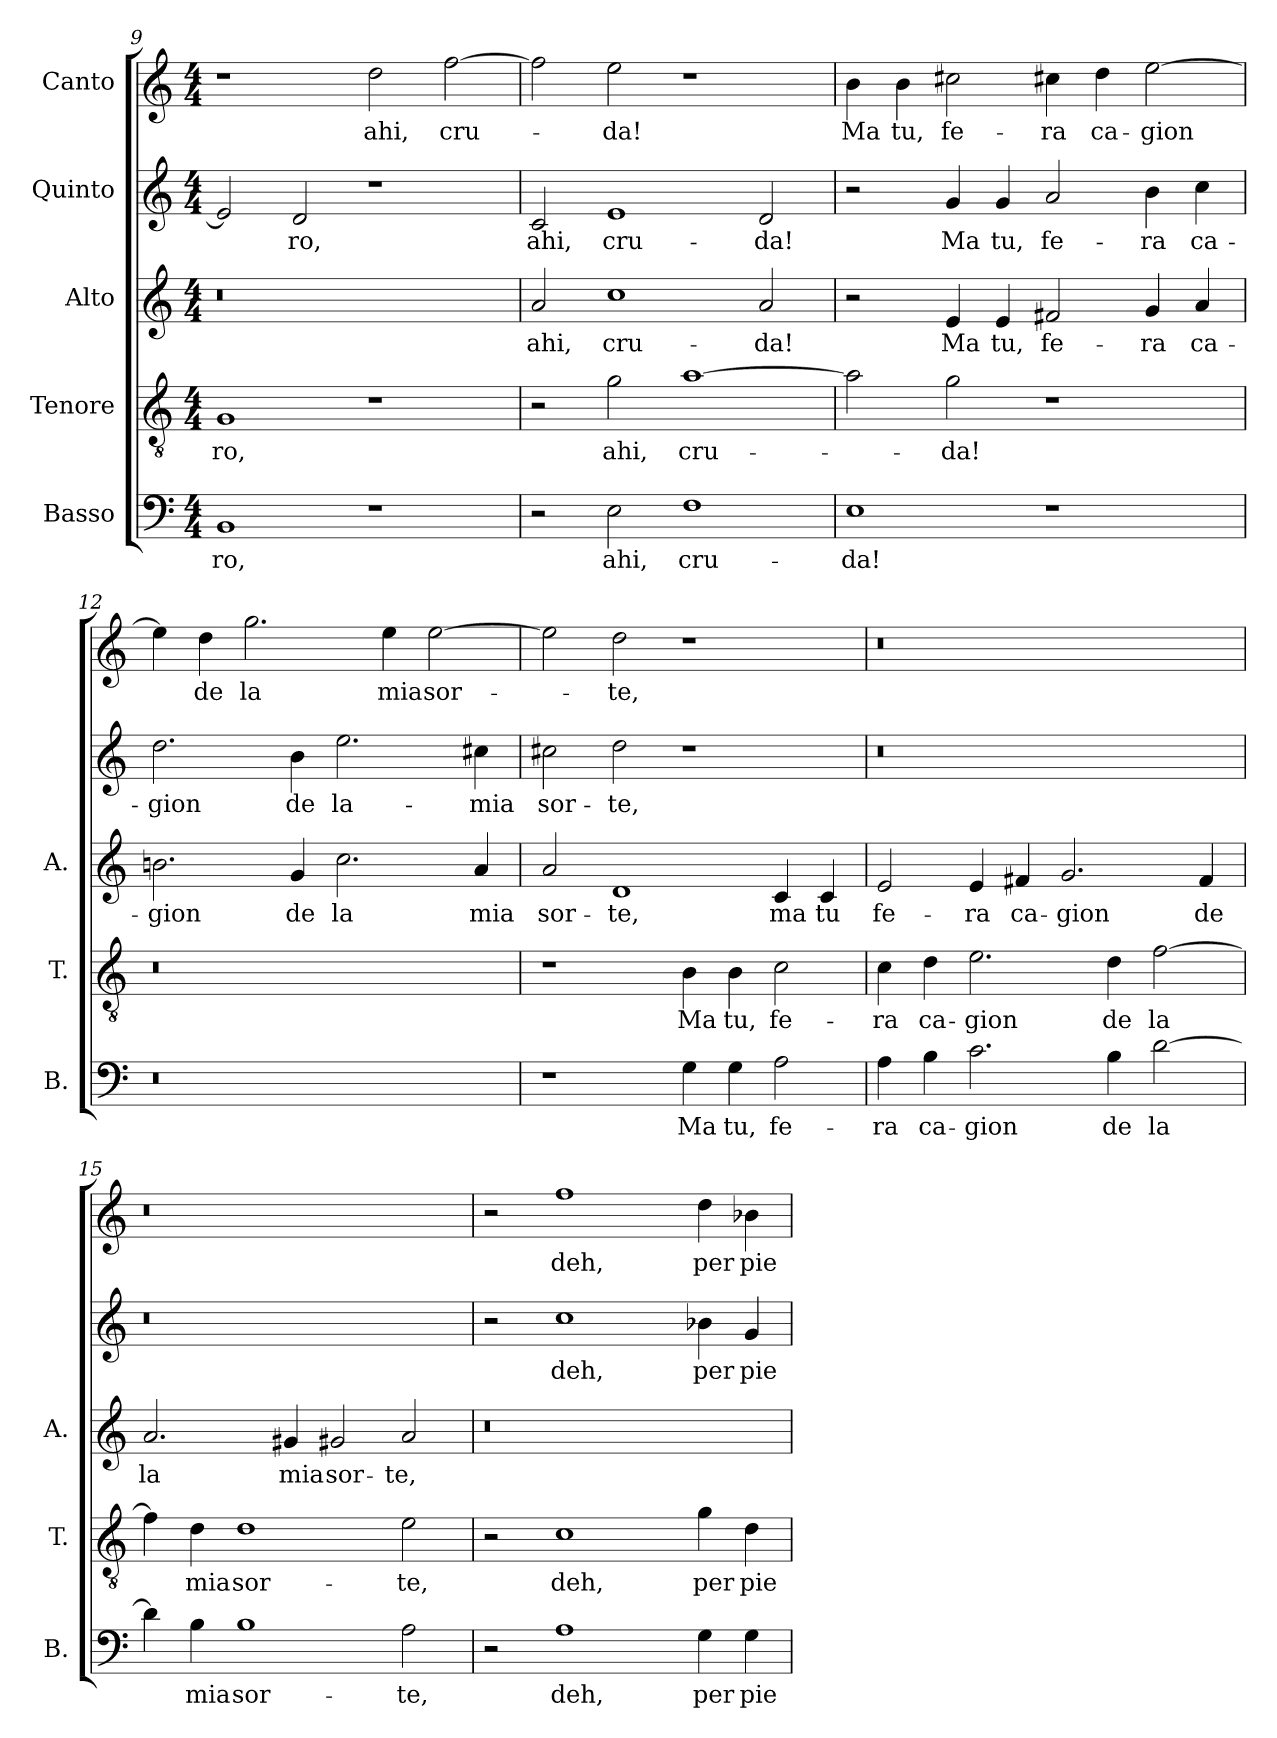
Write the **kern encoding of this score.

**kern	**text	**kern	**text	**kern	**text	**kern	**text	**kern	**text
*part5	*part5	*part4	*part4	*part3	*part3	*part2	*part2	*part1	*part1
*staff5	*staff5	*staff4	*staff4	*staff3	*staff3	*staff2	*staff2	*staff1	*staff1
*I"Basso	*	*I"Tenore	*	*I"Alto	*	*I"Quinto	*	*I"Canto	*
*I'B.	*	*I'T.	*	*I'A.	*	*	*	*	*
*clefF4	*	*clefGv2	*	*clefG2	*	*clefG2	*	*clefG2	*
*k[]	*	*k[]	*	*k[]	*	*k[]	*	*k[]	*
*C:	*	*C:	*	*C:	*	*C:	*	*C:	*
*M4/4	*	*M4/4	*	*M4/4	*	*M4/4	*	*M4/4	*
=9	=9	=9	=9	=9	=9	=9	=9	=9	=9
!	!	!	!	!LO:N:vis=0	!	!	!	!	!
1BB/	-ro,	1G/	-ro,	1r	.	2e/]	.	1r	.
.	.	.	.	.	.	2d/	ro,	.	.
1r	.	1r	.	1ryy	.	1r	.	2dd\	ahi,
.	.	.	.	.	.	.	.	[2ff\	cru-
=10	=10	=10	=10	=10	=10	=10	=10	=10	=10
2r	.	2r	.	2a/	ahi,	2c/	ahi,	2ff\]	.
2E\	ahi,	2g\	ahi,	1cc\	cru-	1e/	cru-	2ee\	-da!
1F\	cru-	[1a\	cru-	.	.	.	.	1r	.
.	.	.	.	2a/	-da!	2d/	-da!	.	.
=11	=11	=11	=11	=11	=11	=11	=11	=11	=11
1E\	-da!	2a\]	.	2r	.	2r	.	4b\	Ma
.	.	.	.	.	.	.	.	4b\	tu,
.	.	2g\	-da!	4e/	Ma	4g/	Ma	2cc#X\	fe-
.	.	.	.	4e/	tu,	4g/	tu,	.	.
1r	.	1r	.	2f#X/	fe-	2a/	fe-	4cc#X\	-ra
.	.	.	.	.	.	.	.	4dd\	ca-
.	.	.	.	4g/	-ra	4b\	-ra	[2ee\	-gion
.	.	.	.	4a/	ca-	4cc\	ca-	.	.
=12	=12	=12	=12	=12	=12	=12	=12	=12	=12
!LO:N:vis=0	!	!LO:N:vis=0	!	!	!	!	!	!	!
1r	.	1r	.	2.bn\	-gion	2.dd\	-gion	4ee\]	.
.	.	.	.	.	.	.	.	4dd\	de
.	.	.	.	.	.	.	.	2.gg\	la
.	.	.	.	4g/	de	4b\	de	.	.
1ryy	.	1ryy	.	2.cc\	la	2.ee\	la-	.	.
.	.	.	.	.	.	.	.	4ee\	mia
.	.	.	.	.	.	.	.	[2ee\	sor-
.	.	.	.	4a/	mia	4cc#X\	-mia	.	.
=13	=13	=13	=13	=13	=13	=13	=13	=13	=13
1r	.	1r	.	2a/	sor-	2cc#X\	sor-	2ee\]	.
.	.	.	.	1d/	-te,	2dd\	-te,	2dd\	-te,
4G\	Ma	4B\	Ma	.	.	1r	.	1r	.
4G\	tu,	4B\	tu,	.	.	.	.	.	.
2A\	fe-	2c\	fe-	4c/	ma	.	.	.	.
.	.	.	.	4c/	tu	.	.	.	.
=14	=14	=14	=14	=14	=14	=14	=14	=14	=14
!	!	!	!	!	!	!LO:N:vis=0	!	!LO:N:vis=0	!
4A\	-ra	4c\	-ra	2e/	fe-	1r	.	1r	.
4B\	ca-	4d\	ca-	.	.	.	.	.	.
2.c\	-gion	2.e\	-gion	4e/	-ra	.	.	.	.
.	.	.	.	4f#X/	ca-	.	.	.	.
.	.	.	.	2.g/	-gion	1ryy	.	1ryy	.
4B\	de	4d\	de	.	.	.	.	.	.
[2d\	la	[2f\	la	.	.	.	.	.	.
.	.	.	.	4f#/	de	.	.	.	.
=15	=15	=15	=15	=15	=15	=15	=15	=15	=15
!	!	!	!	!	!	!LO:N:vis=0	!	!LO:N:vis=0	!
4d\]	.	4f\]	.	2.a/	la	1r	.	1r	.
4B\	mia	4d\	mia	.	.	.	.	.	.
1B\	sor-	1d\	sor-	.	.	.	.	.	.
.	.	.	.	4g#X/	mia	.	.	.	.
.	.	.	.	2g#X/	sor-	1ryy	.	1ryy	.
2A\	-te,	2e\	-te,	2a/	-te,	.	.	.	.
=16	=16	=16	=16	=16	=16	=16	=16	=16	=16
!	!	!	!	!LO:N:vis=0	!	!	!	!	!
2r	.	2r	.	1r	.	2r	.	2r	.
1A\	deh,	1c\	deh,	.	.	1cc\	deh,	1ff\	deh,
.	.	.	.	1ryy	.	.	.	.	.
4G\	per	4g\	per	.	.	4b-X\	per	4dd\	per
4G\	pie-	4d\	pie-	.	.	4g/	pie-	4b-X\	pie-
=	=	=	=	=	=	=	=	=	=
*-	*-	*-	*-	*-	*-	*-	*-	*-	*-
